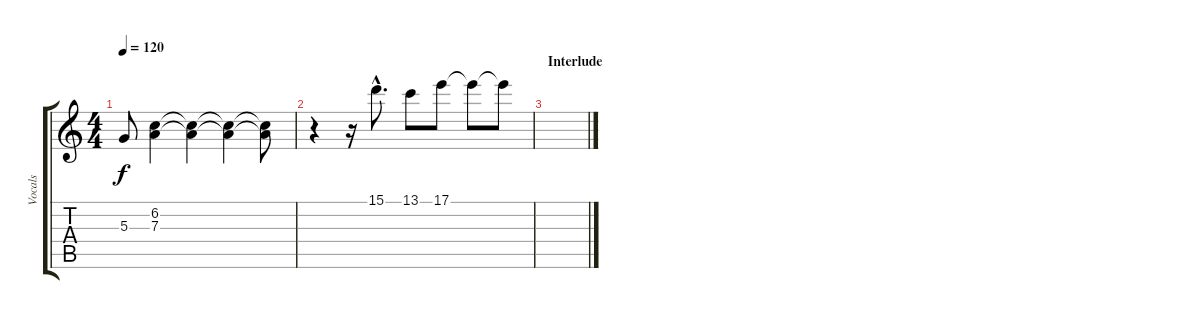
\track ("Vocals" "Vocals") {instrument pad7halo}
\staff {score tabs}
\tuning (B4 Gb4 D4 A3 E3 A2) {hide}
\ts (4 4)
\tempo 120
\clef g2
\ks c
5.3{t}.8{dy f} (6.2 7.3).4 (6.2{t} 7.3{t}).4 (6.2{t} 7.3{t}).4 (6.2{t} 7.3{t}).8 |
r.4 r.16 15.1{hac}.8{d} 13.1.8 17.1.8 17.1{t}.8 17.1{t}.8 |
\section ("" "Interlude")
